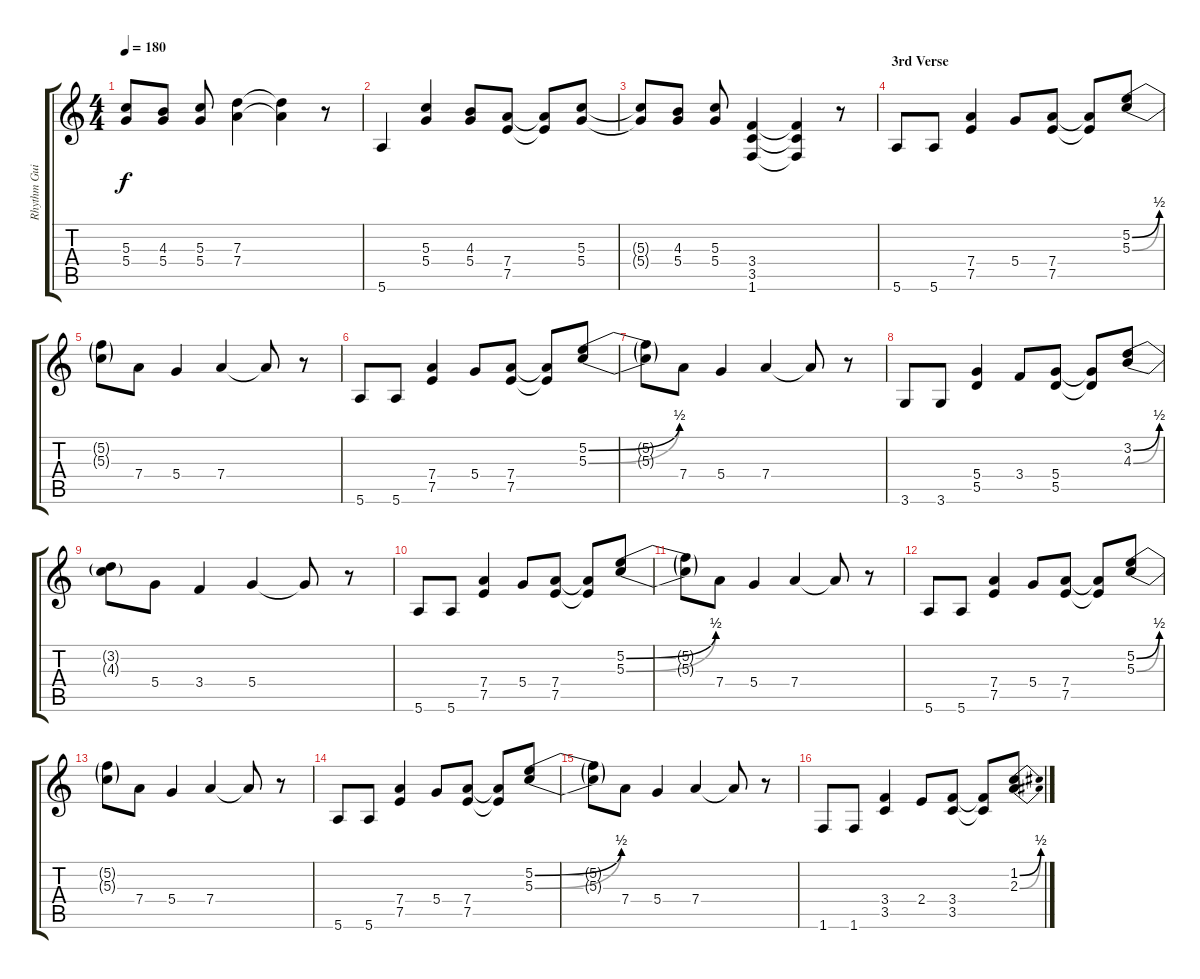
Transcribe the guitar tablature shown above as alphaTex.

\track ("Rhythm Guitar" "Rhythm Gui") {instrument overdrivenguitar}
\staff {score tabs}
\tuning (E4 B3 G3 D3 A2 E2) {hide}
\ts (4 4)
\tempo 180
\clef g2
\ks c
(5.3{t} 5.4{t}).8{dy f} (4.3 5.4).8 (5.3 5.4).8 (7.3 7.4).4 (7.3{t} 7.4{t}).4 r.8 |
5.6.4 (5.3 5.4).4 (4.3 5.4).8 (7.4 7.5).8 (7.4{t} 7.5{t}).8 (5.3 5.4).8 |
(5.3{t} 5.4{t}).8 (4.3 5.4).8 (5.3 5.4).8 (3.4 3.5 1.6).4 (3.4{t} 3.5{t} 1.6{t}).4 r.8 |
\section ("" "3rd Verse")
5.6.8 5.6.8 (7.4 7.5).4 5.4.8 (7.4 7.5).8 (7.4{t} 7.5{t}).8 (5.2{be (bend 0 0 60 2)} 5.3{be (bend 0 0 60 2)}).8 |
(5.2{t} 5.3{t}).8 7.4.8 5.4.4 7.4.4 7.4{t}.8 r.8 |
5.6.8 5.6.8 (7.4 7.5).4 5.4.8 (7.4 7.5).8 (7.4{t} 7.5{t}).8 (5.2{be (bend 0 0 60 2)} 5.3{be (bend 0 0 60 2)}).8 |
(5.2{t} 5.3{t}).8 7.4.8 5.4.4 7.4.4 7.4{t}.8 r.8 |
3.6.8 3.6.8 (5.4 5.5).4 3.4.8 (5.4 5.5).8 (5.4{t} 5.5{t}).8 (3.2{be (bend 0 0 60 2)} 4.3{be (bend 0 0 60 2)}).8 |
(3.2{t} 4.3{t}).8 5.4.8 3.4.4 5.4.4 5.4{t}.8 r.8 |
5.6.8 5.6.8 (7.4 7.5).4 5.4.8 (7.4 7.5).8 (7.4{t} 7.5{t}).8 (5.2{be (bend 0 0 60 2)} 5.3{be (bend 0 0 60 2)}).8 |
(5.2{t} 5.3{t}).8 7.4.8 5.4.4 7.4.4 7.4{t}.8 r.8 |
5.6.8 5.6.8 (7.4 7.5).4 5.4.8 (7.4 7.5).8 (7.4{t} 7.5{t}).8 (5.2{be (bend 0 0 60 2)} 5.3{be (bend 0 0 60 2)}).8 |
(5.2{t} 5.3{t}).8 7.4.8 5.4.4 7.4.4 7.4{t}.8 r.8 |
5.6.8 5.6.8 (7.4 7.5).4 5.4.8 (7.4 7.5).8 (7.4{t} 7.5{t}).8 (5.2{be (bend 0 0 60 2)} 5.3{be (bend 0 0 60 2)}).8 |
(5.2{t} 5.3{t}).8 7.4.8 5.4.4 7.4.4 7.4{t}.8 r.8 |
1.6.8 1.6.8 (3.4 3.5).4 2.4.8 (3.4 3.5).8 (3.4{t} 3.5{t}).8 (1.2{be (bend 0 0 60 2)} 2.3{be (bend 0 0 60 2)}).8
